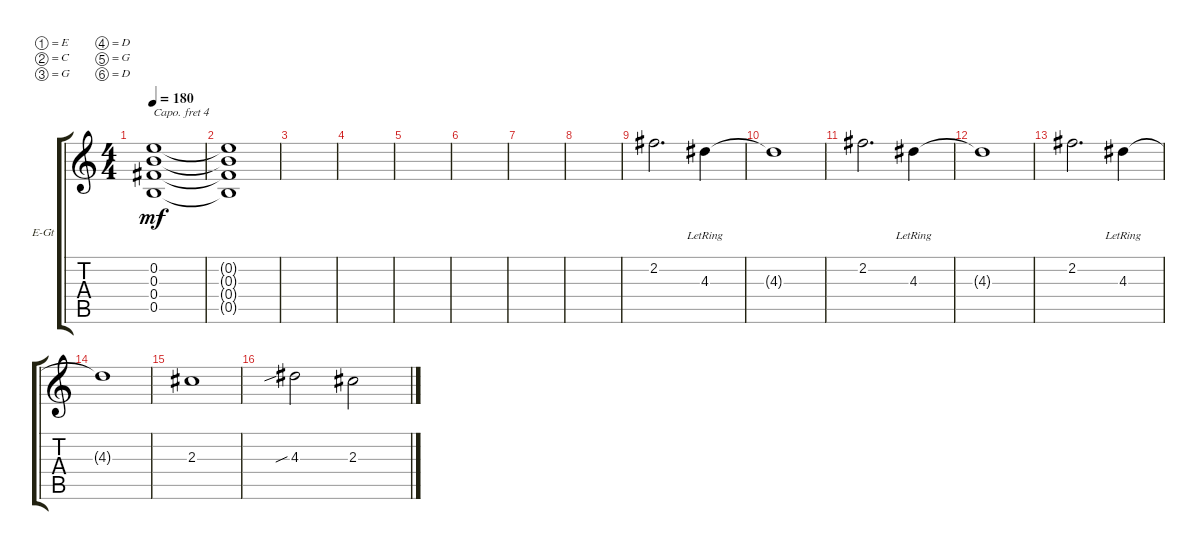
\defaultSystemsLayout 4
\bracketExtendMode groupsimilarinstruments
\firstSystemTrackNameOrientation horizontal
\otherSystemsTrackNameOrientation horizontal
\track ("Гитара (Кирилл)" "E-Gt") {instrument overdrivenguitar}
\staff {score tabs}
\capo 4
\tuning (E4 C4 G3 D3 G2 D2)
\ts (4 4)
\tempo 180
\clef g2
\ks c
(0.5 0.4 0.3 0.2).1{dy mf} |
(0.2{t} 0.3{t} 0.4{t} 0.5{t}).1 |
|
|
|
|
|
|
2.2.2{d} 4.3{lr}.4 |
4.3{t}.1 |
2.2.2{d} 4.3{lr}.4 |
4.3{t}.1 |
2.2.2{d} 4.3{lr}.4 |
4.3{t}.1 |
2.3.1 |
4.3{sib}.2 2.3.2
